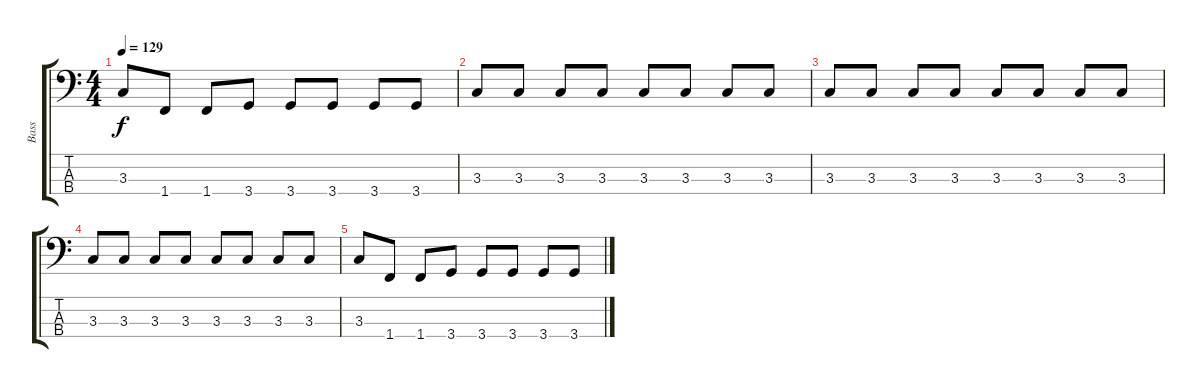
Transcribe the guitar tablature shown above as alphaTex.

\track ("Bass" "Bass") {instrument electricbassfinger}
\staff {score tabs}
\tuning (G2 D2 A1 E1) {hide}
\ts (4 4)
\tempo 129
\clef f4
\ks c
3.3.8{dy f} 1.4.8 1.4.8 3.4.8 3.4.8 3.4.8 3.4.8 3.4.8 |
3.3.8 3.3.8 3.3.8 3.3.8 3.3.8 3.3.8 3.3.8 3.3.8 |
3.3.8 3.3.8 3.3.8 3.3.8 3.3.8 3.3.8 3.3.8 3.3.8 |
3.3.8 3.3.8 3.3.8 3.3.8 3.3.8 3.3.8 3.3.8 3.3.8 |
3.3.8 1.4.8 1.4.8 3.4.8 3.4.8 3.4.8 3.4.8 3.4.8
